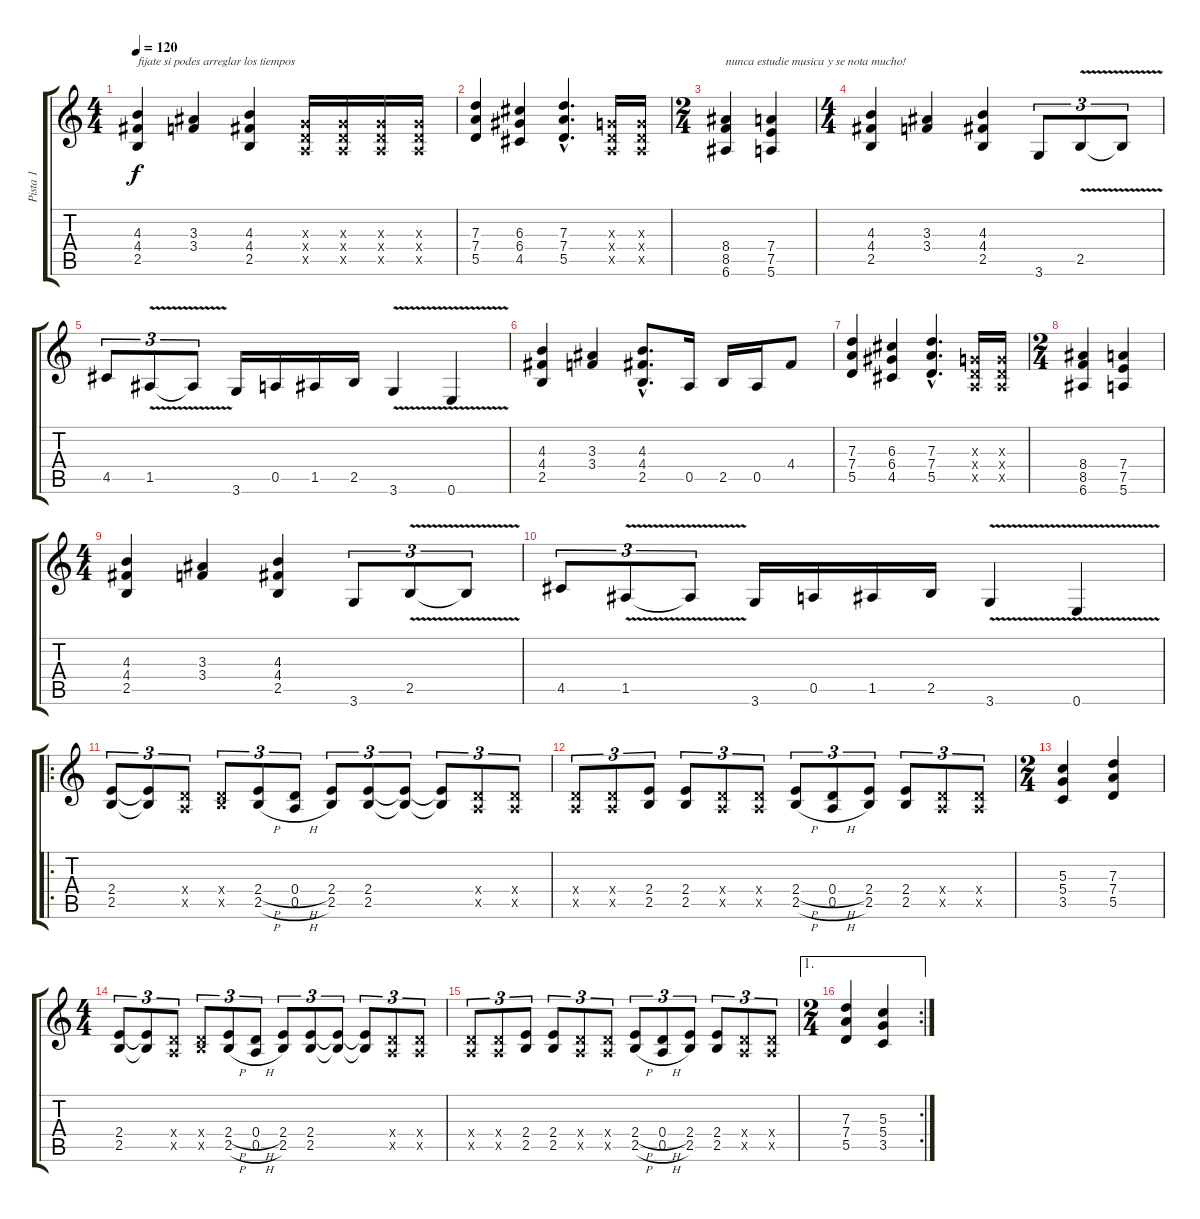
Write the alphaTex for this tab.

\track ("Pista 1" "Pista 1") {instrument distortionguitar}
\staff {score tabs}
\tuning (E4 B3 G3 D3 A2 E2) {hide}
\ts (4 4)
\tempo 120
\clef g2
\ks c
(4.3 4.4 2.5).4{txt "fijate si podes arreglar los tiempos" dy f instrument distortionguitar} (3.3 3.4).4 (4.3 4.4 2.5).4 (0.3{x} 0.4{x} 0.5{x}).16 (0.3{x} 0.4{x} 0.5{x}).16 (0.3{x} 0.4{x} 0.5{x}).16 (0.3{x} 0.4{x} 0.5{x}).16 |
(7.3 7.4 5.5).4 (6.3 6.4 4.5).4 (7.3{hac} 7.4{hac} 5.5{hac}).4{d} (0.3{x} 0.4{x} 0.5{x}).16 (0.3{x} 0.4{x} 0.5{x}).16 |
\ts (2 4)
(8.4 8.5 6.6).4{txt "nunca estudie musica y se nota mucho!"} (7.4 7.5 5.6).4 |
\ts (4 4)
(4.3 4.4 2.5).4 (3.3 3.4).4 (4.3 4.4 2.5).4 3.6.8{tu (3 2)} 2.5{v}.8{tu (3 2)} 2.5{t}.8{tu (3 2)} |
4.5.8{tu (3 2)} 1.5{v}.8{tu (3 2)} 1.5{t}.8{tu (3 2)} 3.6.16 0.5.16 1.5.16 2.5.16 3.6{v}.4 0.6{v}.4 |
(4.3 4.4 2.5).4 (3.3 3.4).4 (4.3{hac} 4.4{hac} 2.5{hac}).8{d} 0.5.16 2.5.16 0.5.16 4.4.8 |
(7.3 7.4 5.5).4 (6.3 6.4 4.5).4 (7.3{hac} 7.4{hac} 5.5{hac}).4{d} (0.3{x} 0.4{x} 0.5{x}).16 (0.3{x} 0.4{x} 0.5{x}).16 |
\ts (2 4)
(8.4 8.5 6.6).4 (7.4 7.5 5.6).4 |
\ts (4 4)
(4.3 4.4 2.5).4 (3.3 3.4).4 (4.3 4.4 2.5).4 3.6.8{tu (3 2)} 2.5{v}.8{tu (3 2)} 2.5{t}.8{tu (3 2)} |
4.5.8{tu (3 2)} 1.5{v}.8{tu (3 2)} 1.5{t}.8{tu (3 2)} 3.6.16 0.5.16 1.5.16 2.5.16 3.6{v}.4 0.6{v}.4 |
\ro
(2.4 2.5).8{tu (3 2)} (2.4{t} 2.5{t}).8{tu (3 2)} (0.4{x} 0.5{x}).8{tu (3 2)} (0.4{x} 2.5{x}).8{tu (3 2)} (2.4{h} 2.5{h}).8{tu (3 2)} (0.4{h} 0.5{h}).8{tu (3 2)} (2.4 2.5).8{tu (3 2)} (2.4 2.5).8{tu (3 2)} (2.4{t} 2.5{t}).8{tu (3 2)} (2.4{t} 2.5{t}).8{tu (3 2)} (0.4{x} 0.5{x}).8{tu (3 2)} (0.4{x} 0.5{x}).8{tu (3 2)} |
(0.4{x} 0.5{x}).8{tu (3 2)} (0.4{x} 0.5{x}).8{tu (3 2)} (2.4 2.5).8{tu (3 2)} (2.4 2.5).8{tu (3 2)} (0.4{x} 0.5{x}).8{tu (3 2)} (0.4{x} 0.5{x}).8{tu (3 2)} (2.4{h} 2.5{h}).8{tu (3 2)} (0.4{h} 0.5{h}).8{tu (3 2)} (2.4 2.5).8{tu (3 2)} (2.4 2.5).8{tu (3 2)} (0.4{x} 0.5{x}).8{tu (3 2)} (0.4{x} 0.5{x}).8{tu (3 2)} |
\ts (2 4)
(5.3 5.4 3.5).4 (7.3 7.4 5.5).4 |
\ts (4 4)
(2.4 2.5).8{tu (3 2)} (2.4{t} 2.5{t}).8{tu (3 2)} (0.4{x} 0.5{x}).8{tu (3 2)} (0.4{x} 2.5{x}).8{tu (3 2)} (2.4{h} 2.5{h}).8{tu (3 2)} (0.4{h} 0.5{h}).8{tu (3 2)} (2.4 2.5).8{tu (3 2)} (2.4 2.5).8{tu (3 2)} (2.4{t} 2.5{t}).8{tu (3 2)} (2.4{t} 2.5{t}).8{tu (3 2)} (0.4{x} 0.5{x}).8{tu (3 2)} (0.4{x} 0.5{x}).8{tu (3 2)} |
(0.4{x} 0.5{x}).8{tu (3 2)} (0.4{x} 0.5{x}).8{tu (3 2)} (2.4 2.5).8{tu (3 2)} (2.4 2.5).8{tu (3 2)} (0.4{x} 0.5{x}).8{tu (3 2)} (0.4{x} 0.5{x}).8{tu (3 2)} (2.4{h} 2.5{h}).8{tu (3 2)} (0.4{h} 0.5{h}).8{tu (3 2)} (2.4 2.5).8{tu (3 2)} (2.4 2.5).8{tu (3 2)} (0.4{x} 0.5{x}).8{tu (3 2)} (0.4{x} 0.5{x}).8{tu (3 2)} |
\ae 1
\rc 2
\ts (2 4)
(7.3 7.4 5.5).4 (5.3 5.4 3.5).4
